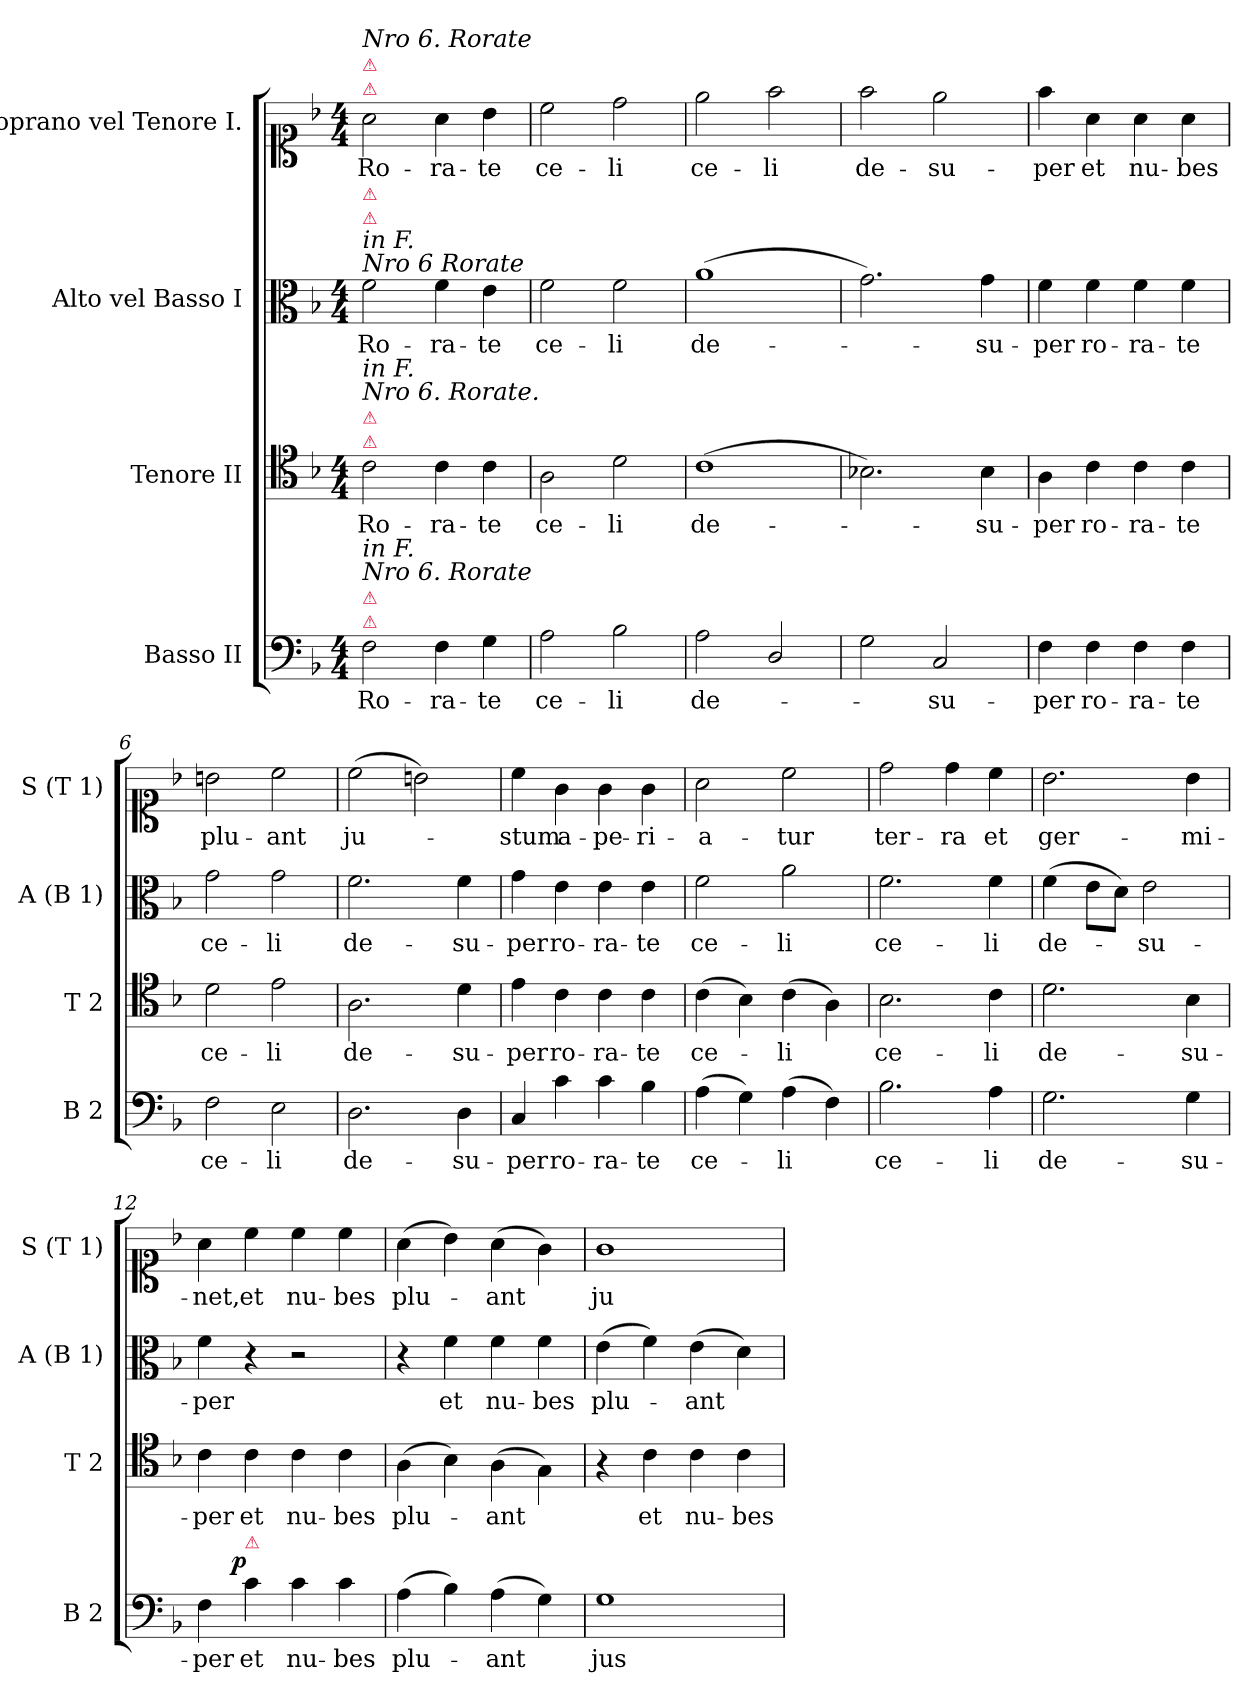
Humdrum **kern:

**kern	**text	**dynam	**kern	**text	**kern	**text	**kern	**text
*part4	*part4	*part4	*part3	*part3	*part2	*part2	*part1	*part1
*staff4	*staff4	*staff4	*staff3	*staff3	*staff2	*staff2	*staff1	*staff1
*I"Basso II	*	*	*I"Tenore II	*	*I"Alto vel Basso I	*	*I"Soprano vel Tenore I.	*
*I'B 2	*	*	*I'T 2	*	*I'A (B 1)	*	*I'S (T 1)	*
*clefF4	*	*	*clefC4	*	*clefC3	*	*clefC1	*
*k[b-]	*	*	*k[b-]	*	*k[b-]	*	*k[b-]	*
*F:	*	*	*F:	*	*F:	*	*F:	*
*M4/4	*	*	*M4/4	*	*M4/4	*	*M4/4	*
=1	=1	=1	=1	=1	=1	=1	=1	=1
!	!	!	!	!	!	!	!LO:TX:a:color=crimson:t=⚠	!
!	!	!	!	!	!	!	!LO:TX:a:color=crimson:t=⚠	!
!	!	!	!	!	!	!	!LO:TX:a:i:t=Nro 6. Rorate	!
!	!	!	!	!	!LO:TX:a:i:t=in F.\nNro 6 Rorate	!	!	!
!	!	!	!	!	!LO:TX:a:color=crimson:t=⚠	!	!	!
!	!	!	!	!	!LO:TX:a:color=crimson:t=⚠	!	!	!
!	!	!	!LO:TX:a:color=crimson:t=⚠	!	!	!	!	!
!	!	!	!LO:TX:a:color=crimson:t=⚠	!	!	!	!	!
!	!	!	!LO:TX:a:i:t=in F.\nNro 6. Rorate.	!	!	!	!	!
!LO:TX:a:color=crimson:t=⚠	!	!	!	!	!	!	!	!
!LO:TX:a:color=crimson:t=⚠	!	!	!	!	!	!	!	!
!LO:TX:a:i:t=in F.\nNro 6. Rorate	!	!	!	!	!	!	!	!
2F\	Ro-	.	2c\	Ro-	2f\	Ro-	2a\	Ro-
4F\	-ra-	.	4c\	-ra-	4f\	-ra-	4a\	-ra-
4G\	-te	.	4c\	-te	4e\	-te	4b-\	-te
=2	=2	=2	=2	=2	=2	=2	=2	=2
2A\	ce-	.	2A\	ce-	2f\	ce-	2cc\	ce-
2B-\	-li	.	2d\	-li	2f\	-li	2dd\	-li
=3	=3	=3	=3	=3	=3	=3	=3	=3
2A\	de-	.	(>1c	de-	(>1a	de-	2ee\	ce-
2D/	.	.	.	.	.	.	2ff\	-li
=4	=4	=4	=4	=4	=4	=4	=4	=4
2G\	.	.	2.B-X\)	.	2.g\)	.	2ff\	de-
2C/	-su-	.	.	.	.	.	2ee\	-su-
.	.	.	4B-\	-su-	4g\	-su-	.	.
=5	=5	=5	=5	=5	=5	=5	=5	=5
4F\	-per	.	4A\	-per	4f\	-per	4ff\	-per
4F\	ro-	.	4c\	ro-	4f\	ro-	4a\	et
4F\	-ra-	.	4c\	-ra-	4f\	-ra-	4a\	nu-
4F\	-te	.	4c\	-te	4f\	-te	4a\	-bes
=6	=6	=6	=6	=6	=6	=6	=6	=6
2F\	ce-	.	2d\	ce-	2g\	ce-	2bn\	plu-
2E\	-li	.	2e\	-li	2g\	-li	2cc\	-ant
=7	=7	=7	=7	=7	=7	=7	=7	=7
2.D\	de-	.	2.A\	de-	2.f\	de-	(>2cc\	ju-
.	.	.	.	.	.	.	2bn\)	.
4D\	-su-	.	4d\	-su-	4f\	-su-	.	.
=8	=8	=8	=8	=8	=8	=8	=8	=8
4C/	-per	.	4e\	-per	4g\	-per	4cc\	-stum
4c\	ro-	.	4c\	ro-	4e\	ro-	4g\	a-
4c\	-ra-	.	4c\	-ra-	4e\	-ra-	4g\	-pe-
4B-\	-te	.	4c\	-te	4e\	-te	4g\	-ri-
=9	=9	=9	=9	=9	=9	=9	=9	=9
(>4A\	ce-	.	(>4c\	ce-	2f\	ce-	2a\	-a-
4G\)	.	.	4B-\)	.	.	.	.	.
(>4A\	-li	.	(>4c\	-li	2a\	-li	2cc\	-tur
4F\)	.	.	4A\)	.	.	.	.	.
=10	=10	=10	=10	=10	=10	=10	=10	=10
2.B-\	ce-	.	2.B-\	ce-	2.f\	ce-	2dd\	ter-
.	.	.	.	.	.	.	4dd\	-ra
4A\	-li	.	4c\	-li	4f\	-li	4cc\	et
=11	=11	=11	=11	=11	=11	=11	=11	=11
2.G\	de-	.	2.d\	de-	(>4f\	de-	2.b-\	ger-
.	.	.	.	.	8e\L	.	.	.
.	.	.	.	.	8d\J)	.	.	.
.	.	.	.	.	2e\	-su-	.	.
4G\	-su-	.	4B-\	-su-	.	.	4b-\	-mi-
=12	=12	=12	=12	=12	=12	=12	=12	=12
4F\	-per	.	4c\	-per	4f\	-per	4a\	-net,
!LO:TX:a:color=crimson:t=⚠	!	!	!	!	!	!	!	!
!	!	!LO:DY:b:rj	!	!	!	!	!	!
4c\	et	p.	4c\	et	4r	.	4cc\	et
4c\	nu-	.	4c\	nu-	2r	.	4cc\	nu-
4c\	-bes	.	4c\	-bes	.	.	4cc\	-bes
=13	=13	=13	=13	=13	=13	=13	=13	=13
(>4A\	plu-	.	(>4A\	plu-	4r	.	(>4a\	plu-
4B-\)	.	.	4B-\)	.	4f\	et	4b-\)	.
(>4A\	-ant	.	(>4A\	-ant	4f\	nu-	(>4a\	-ant
4G\)	.	.	4G\)	.	4f\	-bes	4g\)	.
=14	=14	=14	=14	=14	=14	=14	=14	=14
1G	jus-	.	4r	.	(>4e\	plu-	1g	ju-
.	.	.	4c\	et	4f\)	.	.	.
.	.	.	4c\	nu-	(>4e\	-ant	.	.
.	.	.	4c\	-bes	4d\)	.	.	.
=	=	=	=	=	=	=	=	=
*-	*-	*-	*-	*-	*-	*-	*-	*-
